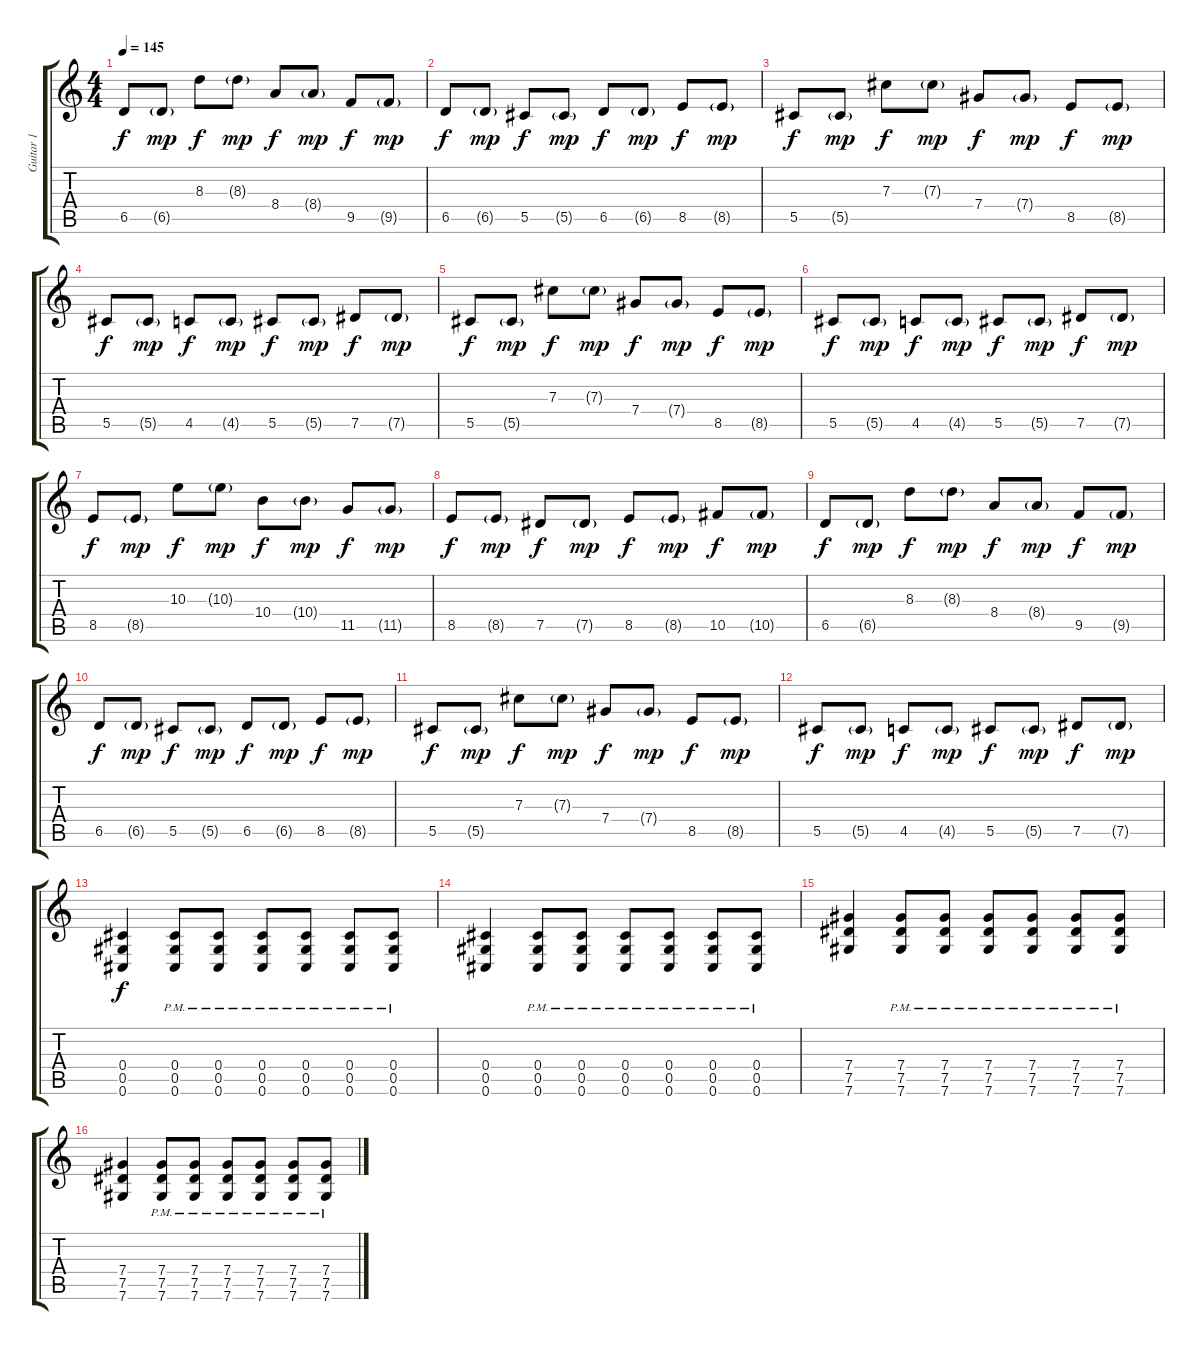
\track ("Guitar 1" "Guitar 1") {instrument acousticguitarsteel}
\staff {score tabs}
\tuning (Eb4 Bb3 Gb3 Db3 Ab2 Db2) {hide}
\ts (4 4)
\tempo 145
\clef g2
\ks c
6.5.8{dy f} 6.5{g}.8{dy mp} 8.3.8{dy f} 8.3{g}.8{dy mp} 8.4.8{dy f} 8.4{g}.8{dy mp} 9.5.8{dy f} 9.5{g}.8{dy mp} |
6.5.8{dy f} 6.5{g}.8{dy mp} 5.5.8{dy f} 5.5{g}.8{dy mp} 6.5.8{dy f} 6.5{g}.8{dy mp} 8.5.8{dy f} 8.5{g}.8{dy mp} |
5.5.8{dy f} 5.5{g}.8{dy mp} 7.3.8{dy f} 7.3{g}.8{dy mp} 7.4.8{dy f} 7.4{g}.8{dy mp} 8.5.8{dy f} 8.5{g}.8{dy mp} |
5.5.8{dy f} 5.5{g}.8{dy mp} 4.5.8{dy f} 4.5{g}.8{dy mp} 5.5.8{dy f} 5.5{g}.8{dy mp} 7.5.8{dy f} 7.5{g}.8{dy mp} |
5.5.8{dy f} 5.5{g}.8{dy mp} 7.3.8{dy f} 7.3{g}.8{dy mp} 7.4.8{dy f} 7.4{g}.8{dy mp} 8.5.8{dy f} 8.5{g}.8{dy mp} |
5.5.8{dy f} 5.5{g}.8{dy mp} 4.5.8{dy f} 4.5{g}.8{dy mp} 5.5.8{dy f} 5.5{g}.8{dy mp} 7.5.8{dy f} 7.5{g}.8{dy mp} |
8.5.8{dy f} 8.5{g}.8{dy mp} 10.3.8{dy f} 10.3{g}.8{dy mp} 10.4.8{dy f} 10.4{g}.8{dy mp} 11.5.8{dy f} 11.5{g}.8{dy mp} |
8.5.8{dy f} 8.5{g}.8{dy mp} 7.5.8{dy f} 7.5{g}.8{dy mp} 8.5.8{dy f} 8.5{g}.8{dy mp} 10.5.8{dy f} 10.5{g}.8{dy mp} |
6.5.8{dy f} 6.5{g}.8{dy mp} 8.3.8{dy f} 8.3{g}.8{dy mp} 8.4.8{dy f} 8.4{g}.8{dy mp} 9.5.8{dy f} 9.5{g}.8{dy mp} |
6.5.8{dy f} 6.5{g}.8{dy mp} 5.5.8{dy f} 5.5{g}.8{dy mp} 6.5.8{dy f} 6.5{g}.8{dy mp} 8.5.8{dy f} 8.5{g}.8{dy mp} |
5.5.8{dy f} 5.5{g}.8{dy mp} 7.3.8{dy f} 7.3{g}.8{dy mp} 7.4.8{dy f} 7.4{g}.8{dy mp} 8.5.8{dy f} 8.5{g}.8{dy mp} |
5.5.8{dy f} 5.5{g}.8{dy mp} 4.5.8{dy f} 4.5{g}.8{dy mp} 5.5.8{dy f} 5.5{g}.8{dy mp} 7.5.8{dy f} 7.5{g}.8{dy mp} |
(0.4 0.5 0.6).4{dy f volume 11} (0.4{pm} 0.5{pm} 0.6{pm}).8 (0.4{pm} 0.5{pm} 0.6{pm}).8 (0.4{pm} 0.5{pm} 0.6{pm}).8 (0.4{pm} 0.5{pm} 0.6{pm}).8 (0.4{pm} 0.5{pm} 0.6{pm}).8 (0.4{pm} 0.5{pm} 0.6{pm}).8 |
(0.4 0.5 0.6).4 (0.4{pm} 0.5{pm} 0.6{pm}).8 (0.4{pm} 0.5{pm} 0.6{pm}).8 (0.4{pm} 0.5{pm} 0.6{pm}).8 (0.4{pm} 0.5{pm} 0.6{pm}).8 (0.4{pm} 0.5{pm} 0.6{pm}).8 (0.4{pm} 0.5{pm} 0.6{pm}).8 |
(7.4 7.5 7.6).4 (7.4{pm} 7.5{pm} 7.6{pm}).8 (7.4{pm} 7.5{pm} 7.6{pm}).8 (7.4{pm} 7.5{pm} 7.6{pm}).8 (7.4{pm} 7.5{pm} 7.6{pm}).8 (7.4{pm} 7.5{pm} 7.6{pm}).8 (7.4{pm} 7.5{pm} 7.6{pm}).8 |
(7.4 7.5 7.6).4 (7.4{pm} 7.5{pm} 7.6{pm}).8 (7.4{pm} 7.5{pm} 7.6{pm}).8 (7.4{pm} 7.5{pm} 7.6{pm}).8 (7.4{pm} 7.5{pm} 7.6{pm}).8 (7.4{pm} 7.5{pm} 7.6{pm}).8 (7.4{pm} 7.5{pm} 7.6{pm}).8
